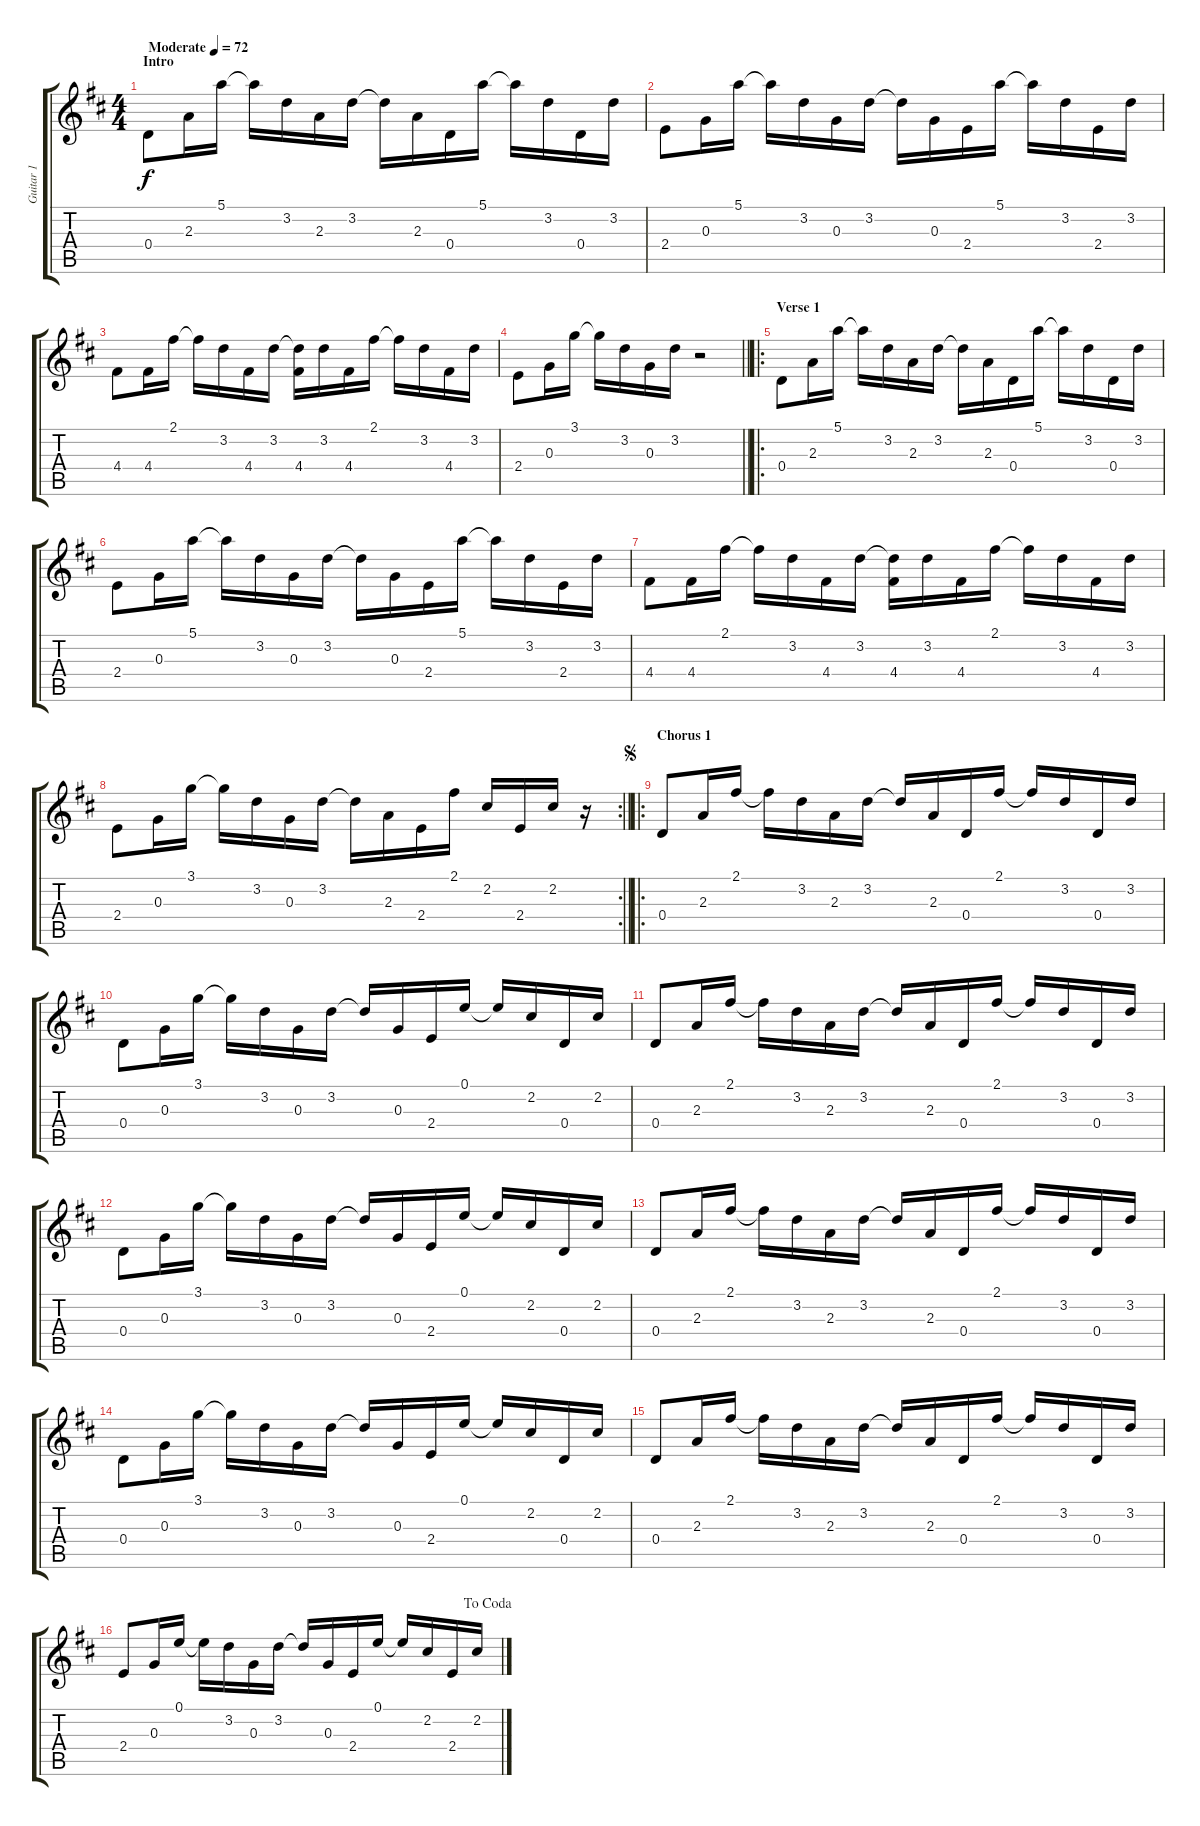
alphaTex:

\track ("Guitar 1" "Guitar 1") {instrument acousticguitarsteel}
\staff {score tabs}
\tuning (E4 B3 G3 D3 A2 E2) {hide}
\ts (4 4)
\section ("" "Intro")
\tempo (72 "Moderate")
\clef g2
\ks d
0.4.8{dy f instrument acousticguitarsteel} 2.3.16 5.1.16 5.1{t}.16 3.2.16 2.3.16 3.2.16 3.2{t}.16 2.3.16 0.4.16 5.1.16 5.1{t}.16 3.2.16 0.4.16 3.2.16 |
2.4.8 0.3.16 5.1.16 5.1{t}.16 3.2.16 0.3.16 3.2.16 3.2{t}.16 0.3.16 2.4.16 5.1.16 5.1{t}.16 3.2.16 2.4.16 3.2.16 |
4.4.8 4.4.16 2.1.16 2.1{t}.16 3.2.16 4.4.16 3.2.16 (3.2{t} 4.4).16 3.2.16 4.4.16 2.1.16 2.1{t}.16 3.2.16 4.4.16 3.2.16 |
\barLineRight lightlight
2.4.8 0.3.16 3.1.16 3.1{t}.16 3.2.16 0.3.16 3.2.16 r.2 |
\ro
\section ("" "Verse 1")
0.4.8 2.3.16 5.1.16 5.1{t}.16 3.2.16 2.3.16 3.2.16 3.2{t}.16 2.3.16 0.4.16 5.1.16 5.1{t}.16 3.2.16 0.4.16 3.2.16 |
2.4.8 0.3.16 5.1.16 5.1{t}.16 3.2.16 0.3.16 3.2.16 3.2{t}.16 0.3.16 2.4.16 5.1.16 5.1{t}.16 3.2.16 2.4.16 3.2.16 |
4.4.8 4.4.16 2.1.16 2.1{t}.16 3.2.16 4.4.16 3.2.16 (3.2{t} 4.4).16 3.2.16 4.4.16 2.1.16 2.1{t}.16 3.2.16 4.4.16 3.2.16 |
\rc 2
\barLineRight lightlight
2.4.8 0.3.16 3.1.16 3.1{t}.16 3.2.16 0.3.16 3.2.16 3.2{t}.16 2.3.16 2.4.16 2.1.16 2.2.16 2.4.16 2.2.16 r.16 |
\ro
\section ("" "Chorus 1")
\jump segno
0.4.8 2.3.16 2.1.16 2.1{t}.16 3.2.16 2.3.16 3.2.16 3.2{t}.16 2.3.16 0.4.16 2.1.16 2.1{t}.16 3.2.16 0.4.16 3.2.16 |
0.4.8 0.3.16 3.1.16 3.1{t}.16 3.2.16 0.3.16 3.2.16 3.2{t}.16 0.3.16 2.4.16 0.1.16 0.1{t}.16 2.2.16 0.4.16 2.2.16 |
0.4.8 2.3.16 2.1.16 2.1{t}.16 3.2.16 2.3.16 3.2.16 3.2{t}.16 2.3.16 0.4.16 2.1.16 2.1{t}.16 3.2.16 0.4.16 3.2.16 |
0.4.8 0.3.16 3.1.16 3.1{t}.16 3.2.16 0.3.16 3.2.16 3.2{t}.16 0.3.16 2.4.16 0.1.16 0.1{t}.16 2.2.16 0.4.16 2.2.16 |
0.4.8 2.3.16 2.1.16 2.1{t}.16 3.2.16 2.3.16 3.2.16 3.2{t}.16 2.3.16 0.4.16 2.1.16 2.1{t}.16 3.2.16 0.4.16 3.2.16 |
0.4.8 0.3.16 3.1.16 3.1{t}.16 3.2.16 0.3.16 3.2.16 3.2{t}.16 0.3.16 2.4.16 0.1.16 0.1{t}.16 2.2.16 0.4.16 2.2.16 |
0.4.8 2.3.16 2.1.16 2.1{t}.16 3.2.16 2.3.16 3.2.16 3.2{t}.16 2.3.16 0.4.16 2.1.16 2.1{t}.16 3.2.16 0.4.16 3.2.16 |
\jump dacoda
2.4.8 0.3.16 0.1.16 0.1{t}.16 3.2.16 0.3.16 3.2.16 3.2{t}.16 0.3.16 2.4.16 0.1.16 0.1{t}.16 2.2.16 2.4.16 2.2.16
